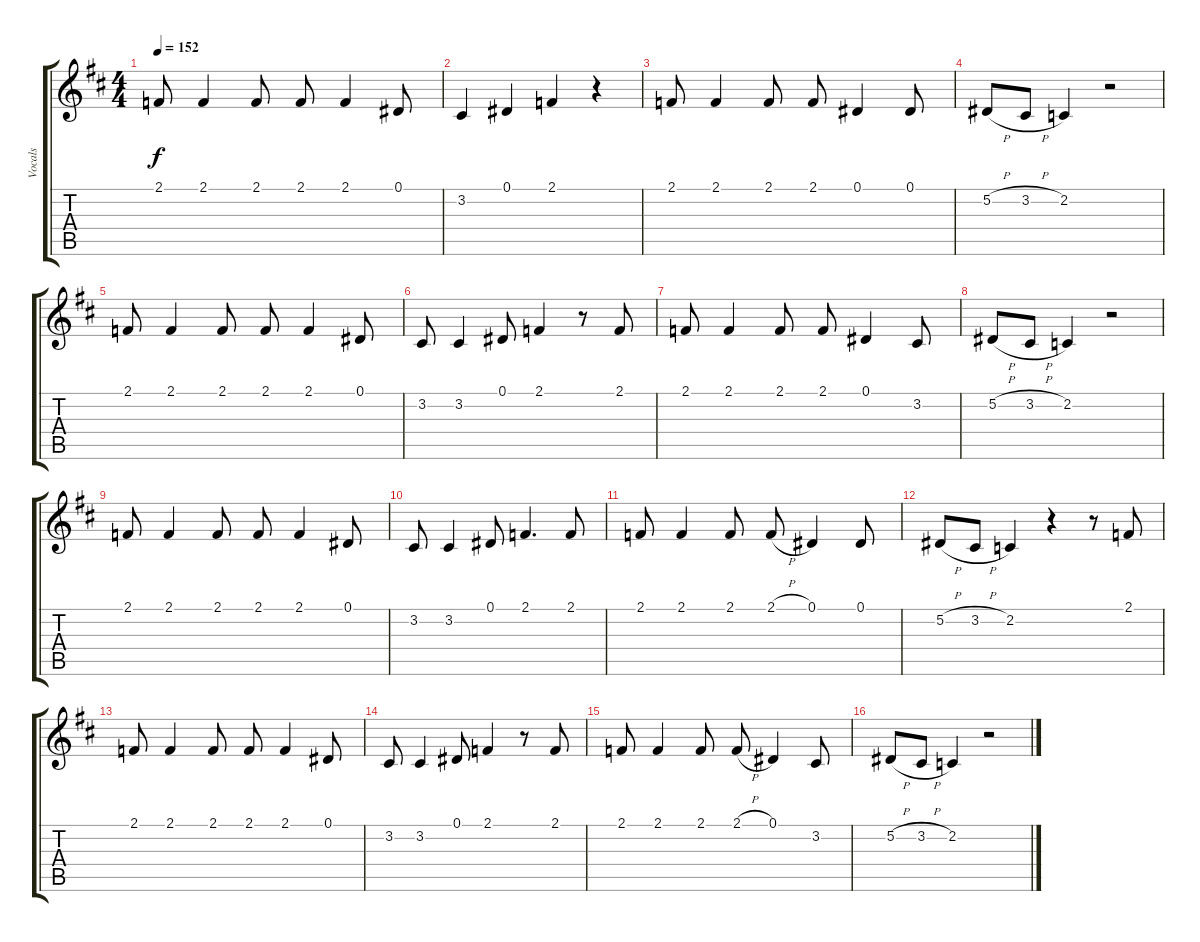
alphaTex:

\track ("Vocals" "Vocals") {instrument clarinet}
\staff {score tabs}
\tuning (Eb4 Bb3 Gb3 Db3 Ab2 Eb2) {hide}
\ts (4 4)
\tempo 152
\clef g2
\ks d
2.1.8{dy f} 2.1.4 2.1.8 2.1.8 2.1.4 0.1.8 |
3.2.4 0.1.4 2.1.4 r.4 |
2.1.8 2.1.4 2.1.8 2.1.8 0.1.4 0.1.8 |
5.2{h}.8 3.2{h}.8 2.2.4 r.2 |
2.1.8 2.1.4 2.1.8 2.1.8 2.1.4 0.1.8 |
3.2.8 3.2.4 0.1.8 2.1.4 r.8 2.1.8 |
2.1.8 2.1.4 2.1.8 2.1.8 0.1.4 3.2.8 |
5.2{h}.8 3.2{h}.8 2.2.4 r.2 |
2.1.8 2.1.4 2.1.8 2.1.8 2.1.4 0.1.8 |
3.2.8 3.2.4 0.1.8 2.1.4{d} 2.1.8 |
2.1.8 2.1.4 2.1.8 2.1{h}.8 0.1.4 0.1.8 |
5.2{h}.8 3.2{h}.8 2.2.4 r.4 r.8 2.1.8 |
2.1.8 2.1.4 2.1.8 2.1.8 2.1.4 0.1.8 |
3.2.8 3.2.4 0.1.8 2.1.4 r.8 2.1.8 |
2.1.8 2.1.4 2.1.8 2.1{h}.8 0.1.4 3.2.8 |
5.2{h}.8 3.2{h}.8 2.2.4 r.2
